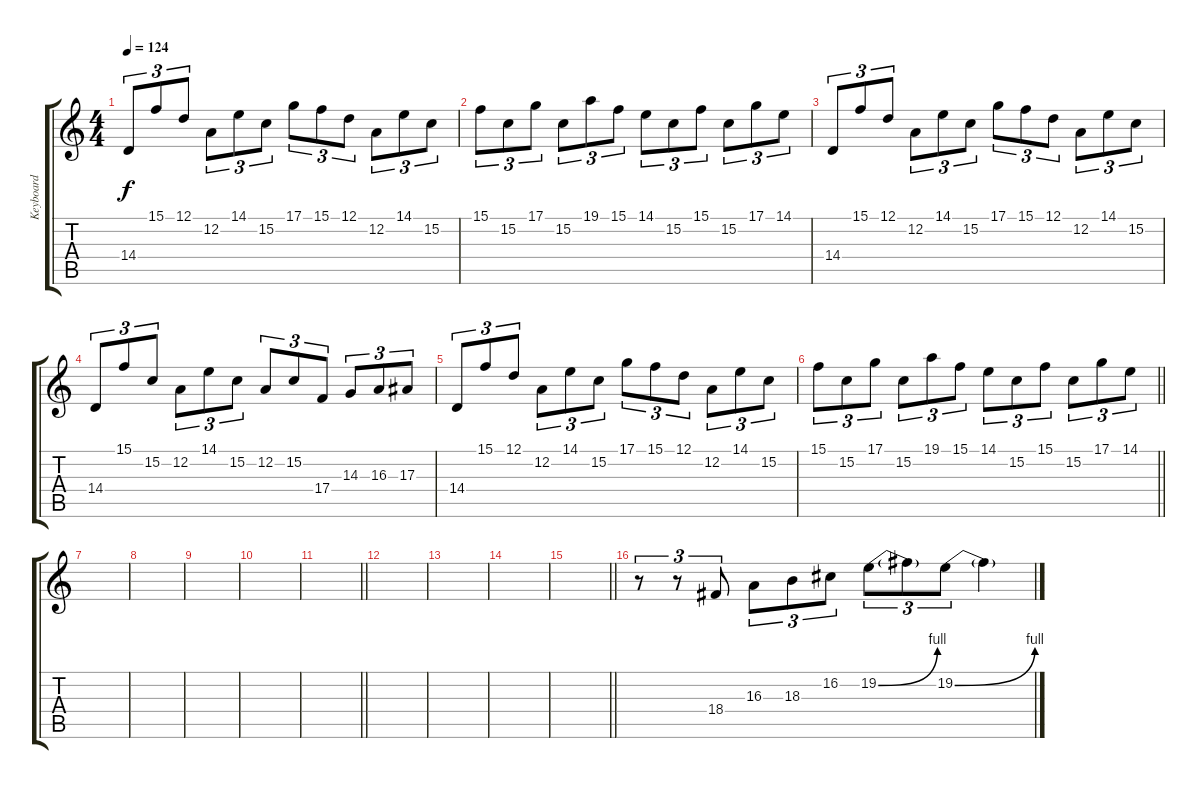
\track ("Keyboard" "Keyboard") {instrument pad1newage}
\staff {score tabs}
\tuning (D4 A3 F3 C3 G2 C2) {hide}
\ts (4 4)
\tempo 124
\clef g2
\ks c
14.4.8{tu (3 2) dy f} 15.1.8{tu (3 2)} 12.1.8{tu (3 2)} 12.2.8{tu (3 2)} 14.1.8{tu (3 2)} 15.2.8{tu (3 2)} 17.1.8{tu (3 2)} 15.1.8{tu (3 2)} 12.1.8{tu (3 2)} 12.2.8{tu (3 2)} 14.1.8{tu (3 2)} 15.2.8{tu (3 2)} |
15.1.8{tu (3 2)} 15.2.8{tu (3 2)} 17.1.8{tu (3 2)} 15.2.8{tu (3 2)} 19.1.8{tu (3 2)} 15.1.8{tu (3 2)} 14.1.8{tu (3 2)} 15.2.8{tu (3 2)} 15.1.8{tu (3 2)} 15.2.8{tu (3 2)} 17.1.8{tu (3 2)} 14.1.8{tu (3 2)} |
14.4.8{tu (3 2)} 15.1.8{tu (3 2)} 12.1.8{tu (3 2)} 12.2.8{tu (3 2)} 14.1.8{tu (3 2)} 15.2.8{tu (3 2)} 17.1.8{tu (3 2)} 15.1.8{tu (3 2)} 12.1.8{tu (3 2)} 12.2.8{tu (3 2)} 14.1.8{tu (3 2)} 15.2.8{tu (3 2)} |
14.4.8{tu (3 2)} 15.1.8{tu (3 2)} 15.2.8{tu (3 2)} 12.2.8{tu (3 2)} 14.1.8{tu (3 2)} 15.2.8{tu (3 2)} 12.2.8{tu (3 2)} 15.2.8{tu (3 2)} 17.4.8{tu (3 2)} 14.3.8{tu (3 2)} 16.3.8{tu (3 2)} 17.3.8{tu (3 2)} |
14.4.8{tu (3 2)} 15.1.8{tu (3 2)} 12.1.8{tu (3 2)} 12.2.8{tu (3 2)} 14.1.8{tu (3 2)} 15.2.8{tu (3 2)} 17.1.8{tu (3 2)} 15.1.8{tu (3 2)} 12.1.8{tu (3 2)} 12.2.8{tu (3 2)} 14.1.8{tu (3 2)} 15.2.8{tu (3 2)} |
\barLineRight lightlight
15.1.8{tu (3 2)} 15.2.8{tu (3 2)} 17.1.8{tu (3 2)} 15.2.8{tu (3 2)} 19.1.8{tu (3 2)} 15.1.8{tu (3 2)} 14.1.8{tu (3 2)} 15.2.8{tu (3 2)} 15.1.8{tu (3 2)} 15.2.8{tu (3 2)} 17.1.8{tu (3 2)} 14.1.8{tu (3 2)} |
|
|
|
|
\barLineRight lightlight
|
|
|
|
\barLineRight lightlight
|
r.8{tu (3 2) volume 13 balance 8 instrument lead2sawtooth} r.8{tu (3 2)} 18.4.8{tu (3 2)} 16.3.8{tu (3 2)} 18.3.8{tu (3 2)} 16.2.8{tu (3 2)} 19.2{be (bend 0 0 60 4)}.8{tu (3 2)} 19.2{t}.8{tu (3 2)} 19.2{be (bend 0 0 60 4)}.8{tu (3 2)} 19.2{t}.4
